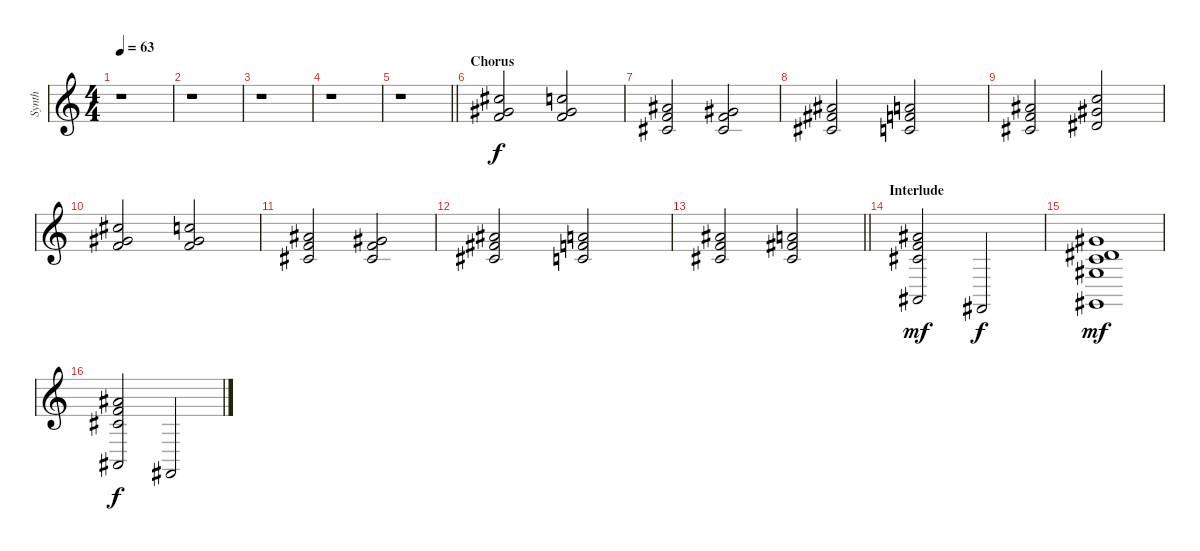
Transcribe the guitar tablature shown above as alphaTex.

\track ("Synth" "Synth") {instrument stringensemble2}
\staff {score}
\tuning (E4 B3 G3 D3 A2 E2) {hide}
\ts (4 4)
\tempo 63
\clef g2
\ks c
r.1{dy mf} |
r.1 |
r.1 |
r.1 |
\barLineRight lightlight
r.1 |
\section ("" "Chorus")
(9.1 9.2 10.3).2{dy f} (8.1 9.2 10.3).2 |
(6.1 6.2 6.3).2 (4.1 6.2 6.3).2 |
(6.1 7.2 6.3).2 (5.1 6.2 5.3).2 |
(6.1 6.2 6.3).2 (8.1 9.2 8.3).2 |
(9.1 9.2 10.3).2 (8.1 9.2 10.3).2 |
(6.1 6.2 6.3).2 (4.1 6.2 6.3).2 |
(6.1 7.2 6.3).2 (5.1 6.2 5.3).2 |
\barLineRight lightlight
(6.1 6.2 6.3).2 (5.1 7.2 6.3).2 |
\section ("" "Interlude")
(6.1 6.2 6.3 6.6).2{dy mf} 2.6.2{dy f} |
(4.1 4.2 5.3 6.4 4.6).1{dy mf} |
(6.1 6.2 6.3 6.6).2{dy f} 2.6.2
